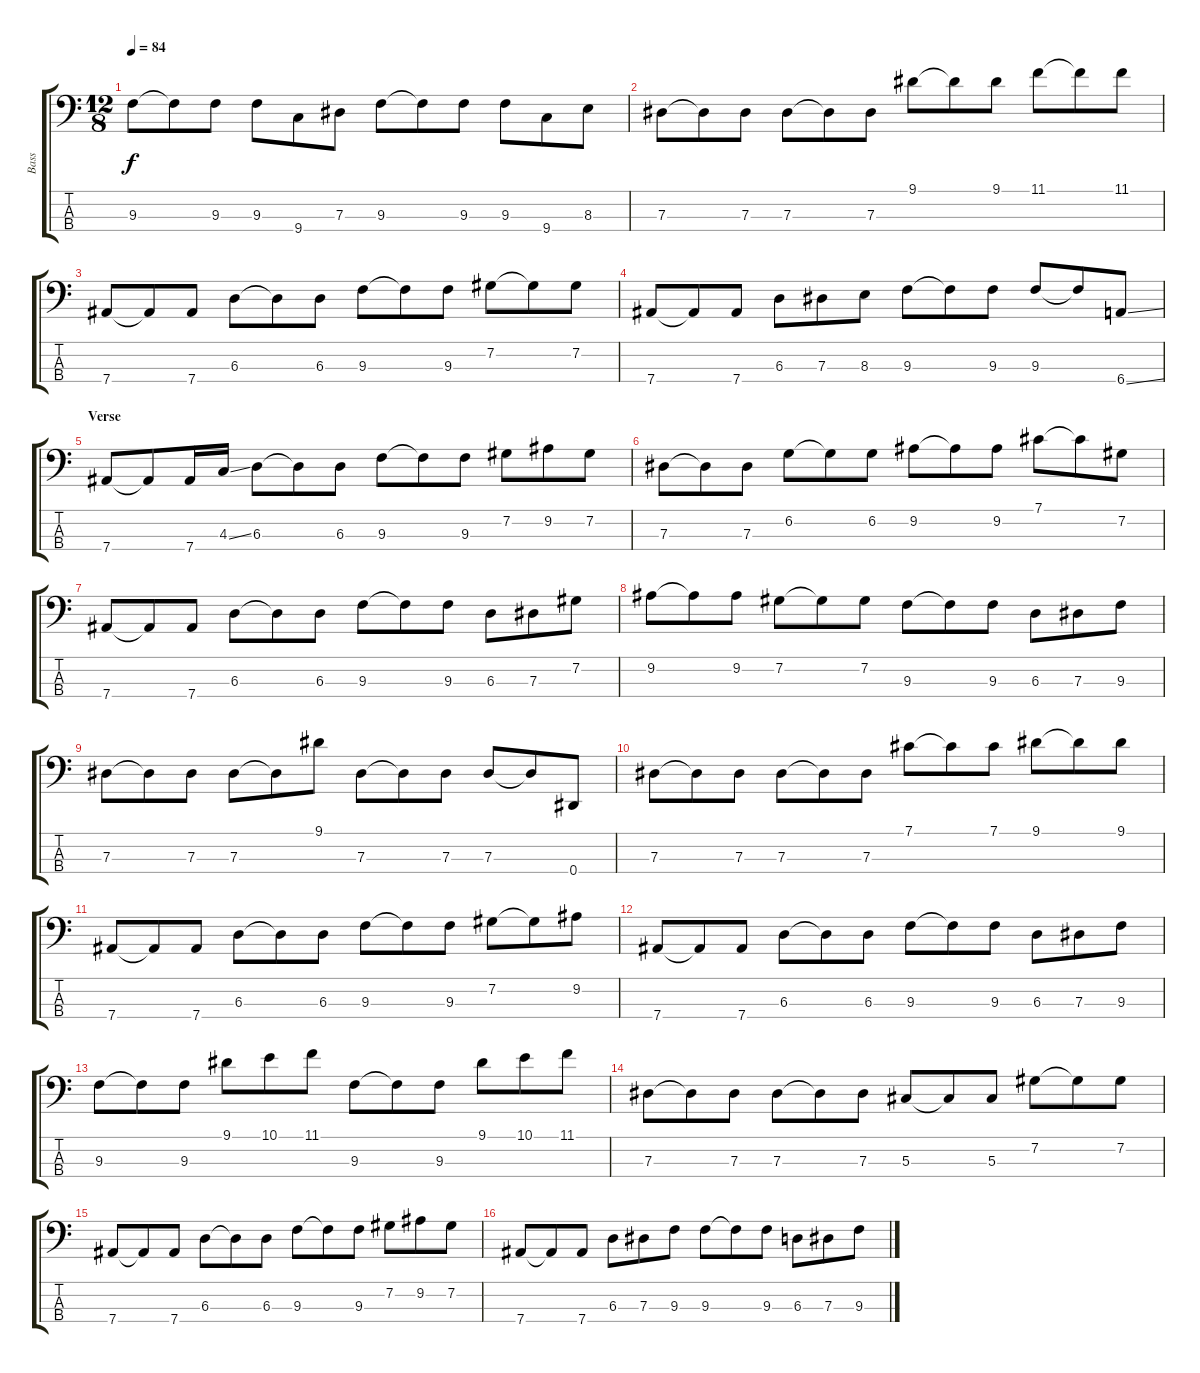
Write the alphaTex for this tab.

\track ("Bass" "Bass") {instrument electricbassfinger}
\staff {score tabs}
\tuning (Gb2 Db2 Ab1 Eb1) {hide}
\ts (12 8)
\tempo 84
\clef f4
\ks c
9.3.8{dy f} 9.3{t}.8 9.3.8 9.3.8 9.4.8 7.3.8 9.3.8 9.3{t}.8 9.3.8 9.3.8 9.4.8 8.3.8 |
7.3.8 7.3{t}.8 7.3.8 7.3.8 7.3{t}.8 7.3.8 9.1.8 9.1{t}.8 9.1.8 11.1.8 11.1{t}.8 11.1.8 |
7.4.8 7.4{t}.8 7.4.8 6.3.8 6.3{t}.8 6.3.8 9.3.8 9.3{t}.8 9.3.8 7.2.8 7.2{t}.8 7.2.8 |
7.4.8 7.4{t}.8 7.4.8 6.3.8 7.3.8 8.3.8 9.3.8 9.3{t}.8 9.3.8 9.3.8 9.3{t}.8 6.4{ss}.8 |
\section ("" "Verse")
7.4.8 7.4{t}.8 7.4.16 4.3{ss}.16 6.3.8 6.3{t}.8 6.3.8 9.3.8 9.3{t}.8 9.3.8 7.2.8 9.2.8 7.2.8 |
7.3.8 7.3{t}.8 7.3.8 6.2.8 6.2{t}.8 6.2.8 9.2.8 9.2{t}.8 9.2.8 7.1.8 7.1{t}.8 7.2.8 |
7.4.8 7.4{t}.8 7.4.8 6.3.8 6.3{t}.8 6.3.8 9.3.8 9.3{t}.8 9.3.8 6.3.8 7.3.8 7.2.8 |
9.2.8 9.2{t}.8 9.2.8 7.2.8 7.2{t}.8 7.2.8 9.3.8 9.3{t}.8 9.3.8 6.3.8 7.3.8 9.3.8 |
7.3.8 7.3{t}.8 7.3.8 7.3.8 7.3{t}.8 9.1.8 7.3.8 7.3{t}.8 7.3.8 7.3.8 7.3{t}.8 0.4.8 |
7.3.8 7.3{t}.8 7.3.8 7.3.8 7.3{t}.8 7.3.8 7.1.8 7.1{t}.8 7.1.8 9.1.8 9.1{t}.8 9.1.8 |
7.4.8 7.4{t}.8 7.4.8 6.3.8 6.3{t}.8 6.3.8 9.3.8 9.3{t}.8 9.3.8 7.2.8 7.2{t}.8 9.2.8 |
7.4.8 7.4{t}.8 7.4.8 6.3.8 6.3{t}.8 6.3.8 9.3.8 9.3{t}.8 9.3.8 6.3.8 7.3.8 9.3.8 |
9.3.8 9.3{t}.8 9.3.8 9.1.8 10.1.8 11.1.8 9.3.8 9.3{t}.8 9.3.8 9.1.8 10.1.8 11.1.8 |
7.3.8 7.3{t}.8 7.3.8 7.3.8 7.3{t}.8 7.3.8 5.3.8 5.3{t}.8 5.3.8 7.2.8 7.2{t}.8 7.2.8 |
7.4.8 7.4{t}.8 7.4.8 6.3.8 6.3{t}.8 6.3.8 9.3.8 9.3{t}.8 9.3.8 7.2.8 9.2.8 7.2.8 |
7.4.8 7.4{t}.8 7.4.8 6.3.8 7.3.8 9.3.8 9.3.8 9.3{t}.8 9.3.8 6.3.8 7.3.8 9.3.8
